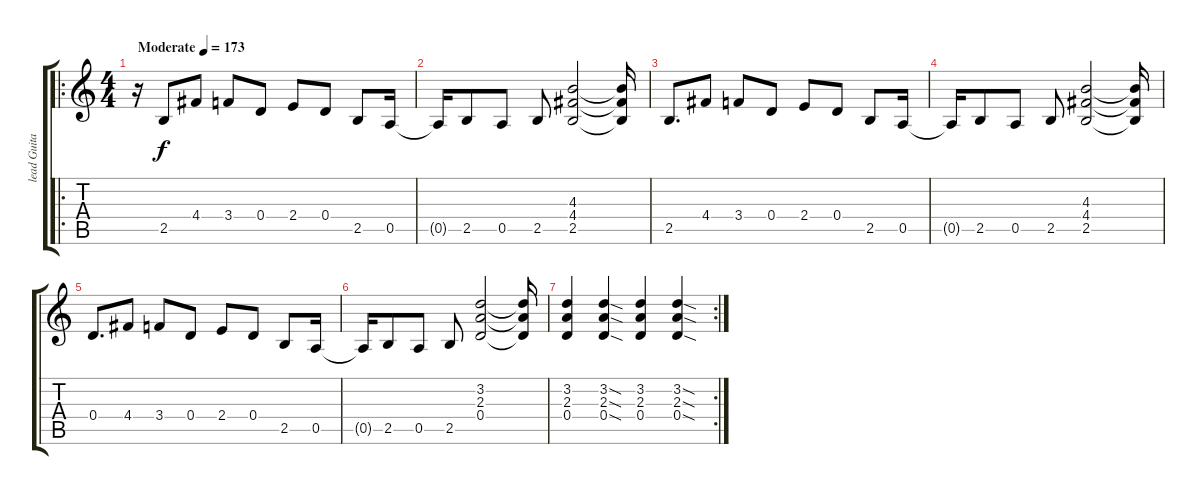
\track ("lead Guitar" "lead Guita") {instrument overdrivenguitar}
\staff {score tabs}
\tuning (E4 B3 G3 D3 A2 E2) {hide}
\ro
\ts (4 4)
\tempo (173 "Moderate")
\clef g2
\ks c
r.16{dy f instrument overdrivenguitar} 2.5.8 4.4.8 3.4.8 0.4.8 2.4.8 0.4.8 2.5.8 0.5.16 |
0.5{t}.16 2.5.8 0.5.8 2.5.8 (4.3 4.4 2.5).2 (4.3{t} 4.4{t} 2.5{t}).16 |
2.5.8{d} 4.4.8 3.4.8 0.4.8 2.4.8 0.4.8 2.5.8 0.5.16 |
0.5{t}.16 2.5.8 0.5.8 2.5.8 (4.3 4.4 2.5).2 (4.3{t} 4.4{t} 2.5{t}).16 |
0.4.8{d} 4.4.8 3.4.8 0.4.8 2.4.8 0.4.8 2.5.8 0.5.16 |
0.5{t}.16 2.5.8 0.5.8 2.5.8 (3.2 2.3 0.4).2 (3.2{t} 2.3{t} 0.4{t}).16 |
\rc 2
(3.2 2.3 0.4).4 (3.2{sod} 2.3{sod} 0.4{sod}).4 (3.2 2.3 0.4).4 (3.2{sod} 2.3{sod} 0.4{sod}).4
